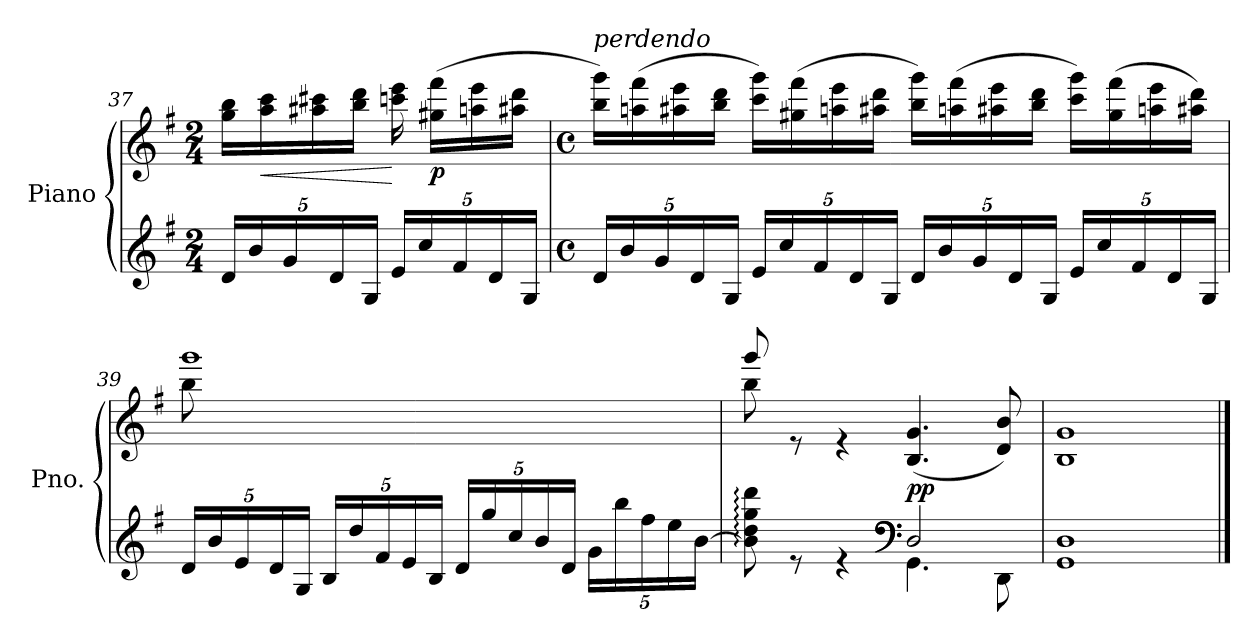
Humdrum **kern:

**kern	**kern	**dynam
*part1	*part1	*part1
*staff2	*staff1	*staff1/2
*I"Piano	*	*
*I'Pno.	*	*
*clefG2	*clefG2	*
*k[f#]	*k[f#]	*
*M2/4	*M2/4	*
*Xbrackettup	*	*
=37	=37	=37
20d/LL	16gg\ 16bb\LL	.
20b/	.	.
!	!	!LO:HP:b
.	16aa\ 16ccc\	<
20g/	.	.
.	16aa#X\ 16ccc#X\	.
20d/	.	.
.	16bb\ 16ddd\JJ	.
20G/JJ	.	.
20e/LL	16cccn\ 16eee\	[
20cc/	.	.
!	!	!LO:DY:b
.	(16gg#X\ 16fff#\LL	p
20f#/	.	.
.	16aan\ 16eee\	.
20d/	.	.
.	16aa#X\ 16ddd\JJ	.
20G/JJ	.	.
!!LO:LB:g=z
=38	=38	=38
*M4/4	*M4/4	*
*met(c)	*met(c)	*
!	!LO:TX:a:i:t=perdendo	!
20d/LL	16bb\ 16ggg\LL)	.
20b/	.	.
.	(16aan\ 16fff#\	.
20g/	.	.
.	16aa#X\ 16eee\	.
20d/	.	.
.	16bb\ 16ddd\JJ	.
20G/JJ	.	.
20e/LL	16ccc\ 16ggg\LL)	.
20cc/	.	.
.	(16gg#X\ 16fff#\	.
20f#/	.	.
.	16aan\ 16eee\	.
20d/	.	.
.	16aa#X\ 16ddd\JJ	.
20G/JJ	.	.
20d/LL	16bb\ 16ggg\LL)	.
20b/	.	.
.	(16aan\ 16fff#\	.
20g/	.	.
.	16aa#X\ 16eee\	.
20d/	.	.
.	16bb\ 16ddd\JJ	.
20G/JJ	.	.
20e/LL	16ccc\ 16ggg\LL)	.
20cc/	.	.
.	(16gg#\ 16fff#\	.
20f#/	.	.
.	16aan\ 16eee\	.
20d/	.	.
.	16aa#X\ 16ddd\JJ)	.
20G/JJ	.	.
=39	=39	=39
*	*^	*
20d/LL	1ggg	8bb\	.
20b/	.	.	.
20e/	.	.	.
.	.	2..ryy	.
20d/	.	.	.
20G/JJ	.	.	.
20B/LL	.	.	.
20dd/	.	.	.
20f#/	.	.	.
20e/	.	.	.
20B/JJ	.	.	.
20d/LL	.	.	.
20gg/	.	.	.
20cc/	.	.	.
20b/	.	.	.
20d/JJ	.	.	.
20g\LL	.	.	.
20bb\	.	.	.
20ff#\	.	.	.
20ee\	.	.	.
[20b\JJ	.	.	.
!!LO:LB:g=z	!!
=40	=40	=40	=40
*^	*	*	*
8b\]: 8dd\: 8gg\: 8ddd\:	2ryy	8ggg/	8bb\	.
8re	.	8re	2..ryy	.
4re	.	4re	.	.
*clefF4	*	*	*	*
!	!	!	!	!LO:DY:a=2
2D/	4.GG\	(4.B/ 4.g/	.	pp
.	8DD\	8d/ 8b/)	.	.
*v	*v	*	*	*
*	*v	*v	*
=41	=41	=41
1GG 1D	1B 1g	.
==	==	==
*-	*-	*-
